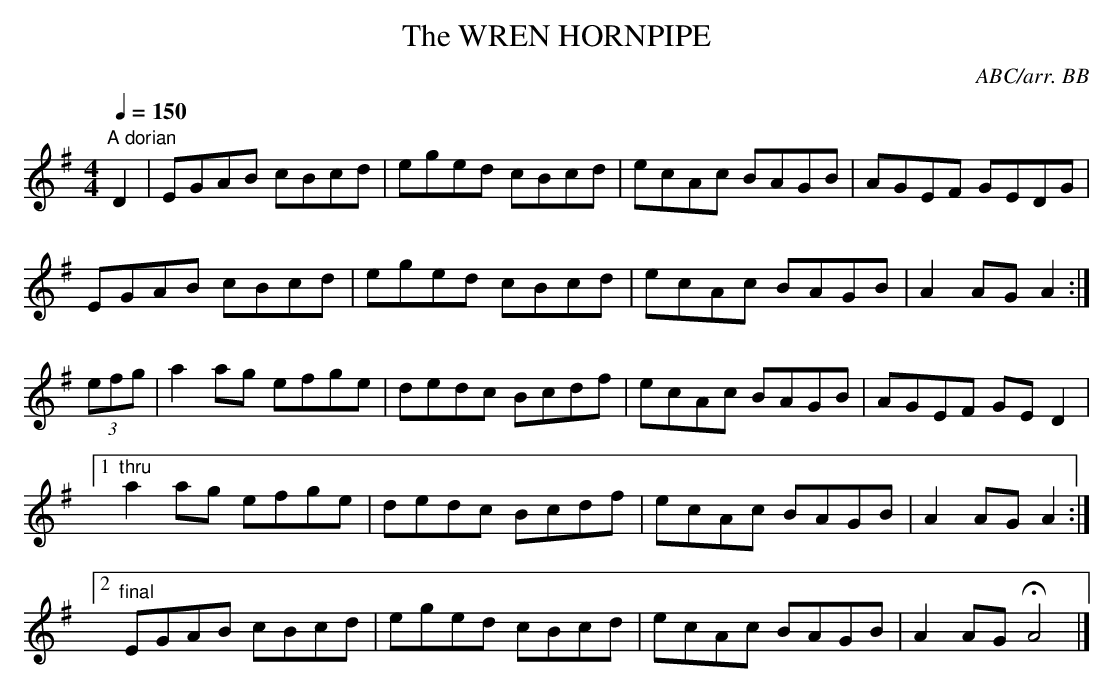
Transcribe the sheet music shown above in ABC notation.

X:1
T:WREN HORNPIPE, The
C:ABC/arr. BB
M:4/4
L:1/8
Q:1/4=150
K:G
"A dorian"
D2|EGAB cBcd|eged cBcd|ecAc BAGB|AGEF GEDG|
EGAB cBcd|eged cBcd|ecAc BAGB|A2AG A2:|
(3efg|a2ag efge|dedc Bcdf|ecAc BAGB|AGEF GED2|
[1 "thru" a2ag efge|dedc Bcdf|ecAc BAGB|A2AG A2 :|
[2 "final" EGAB cBcd|eged cBcd|ecAc BAGB|A2AG HA4|]
